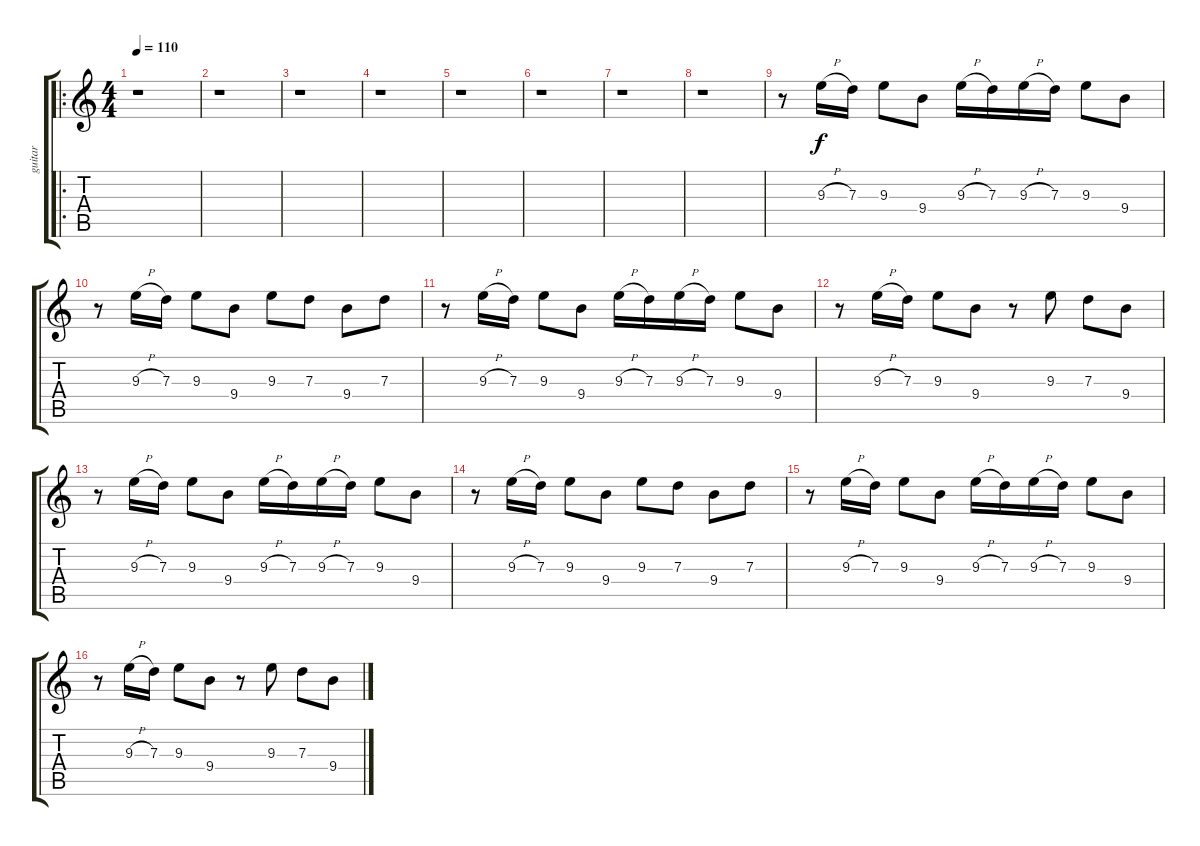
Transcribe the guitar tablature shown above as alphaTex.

\track ("guitar" "guitar") {instrument acousticguitarsteel}
\staff {score tabs}
\tuning (E4 B3 G3 D3 A2 E2) {hide}
\ro
\ts (4 4)
\tempo 110
\clef g2
\ks c
r.1{dy f} |
r.1 |
r.1 |
r.1 |
r.1 |
r.1 |
r.1 |
r.1 |
r.8 9.3{h}.16 7.3.16 9.3.8 9.4.8 9.3{h}.16 7.3.16 9.3{h}.16 7.3.16 9.3.8 9.4.8 |
r.8 9.3{h}.16 7.3.16 9.3.8 9.4.8 9.3.8 7.3.8 9.4.8 7.3.8 |
r.8 9.3{h}.16 7.3.16 9.3.8 9.4.8 9.3{h}.16 7.3.16 9.3{h}.16 7.3.16 9.3.8 9.4.8 |
r.8 9.3{h}.16 7.3.16 9.3.8 9.4.8 r.8 9.3.8 7.3.8 9.4.8 |
r.8 9.3{h}.16 7.3.16 9.3.8 9.4.8 9.3{h}.16 7.3.16 9.3{h}.16 7.3.16 9.3.8 9.4.8 |
r.8 9.3{h}.16 7.3.16 9.3.8 9.4.8 9.3.8 7.3.8 9.4.8 7.3.8 |
r.8 9.3{h}.16 7.3.16 9.3.8 9.4.8 9.3{h}.16 7.3.16 9.3{h}.16 7.3.16 9.3.8 9.4.8 |
r.8 9.3{h}.16 7.3.16 9.3.8 9.4.8 r.8 9.3.8 7.3.8 9.4.8
